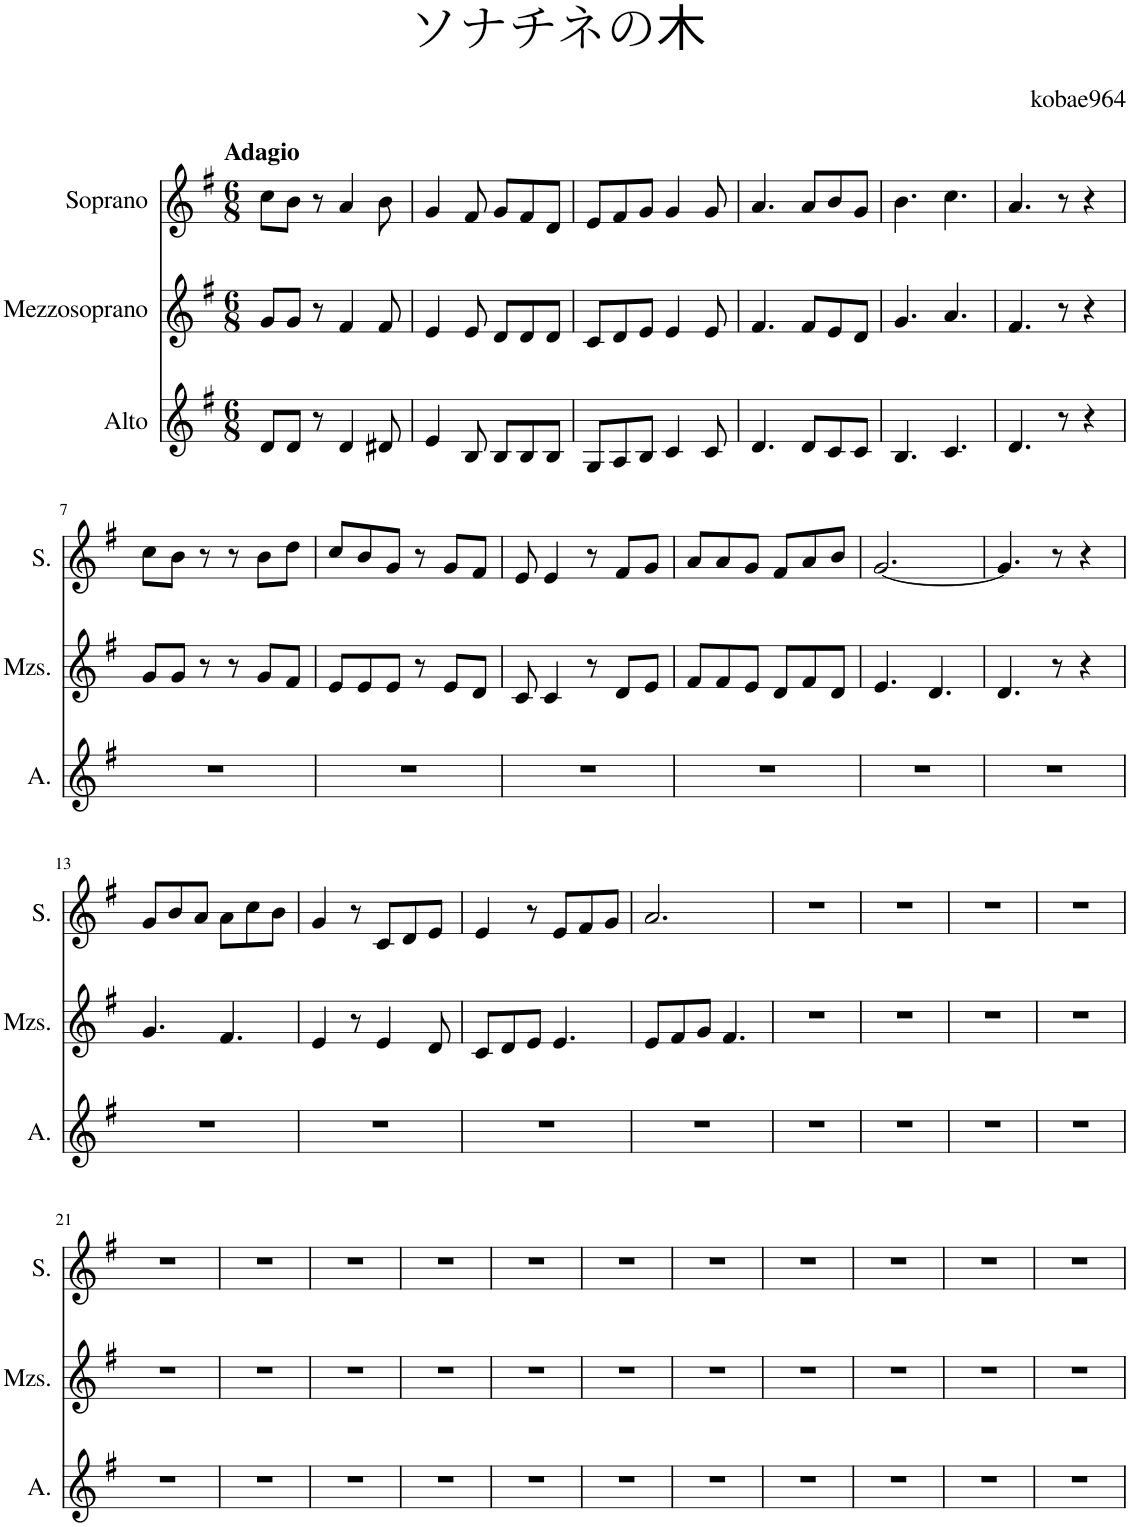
**kern	**kern	**kern
*part3	*part2	*part1
*staff3	*staff2	*staff1
*I"Alto	*I"Mezzosoprano	*I"Soprano
*I'A.	*I'Mzs.	*I'S.
*clefG2	*clefG2	*clefG2
*k[f#]	*k[f#]	*k[f#]
*M6/8	*M6/8	*M6/8
=1	=1	=1
!	!	!LO:TX:a:B:t=Adagio
8d/L	8g/L	8cc\L
8d/J	8g/J	8b\J
8r	8r	8r
4d/	4f#/	4a/
8d#X/	8f#/	8b\
=2	=2	=2
4e/	4e/	4g/
8B/	8e/	8f#/
8B/L	8d/L	8g/L
8B/	8d/	8f#/
8B/J	8d/J	8d/J
=3	=3	=3
8G/L	8c/L	8e/L
8A/	8d/	8f#/
8B/J	8e/J	8g/J
4c/	4e/	4g/
8c/	8e/	8g/
=4	=4	=4
4.d/	4.f#/	4.a/
8d/L	8f#/L	8a/L
8c/	8e/	8b/
8c/J	8d/J	8g/J
=5	=5	=5
4.B/	4.g/	4.b\
4.c/	4.a/	4.cc\
=6	=6	=6
4.d/	4.f#/	4.a/
8r	8r	8r
4r	4r	4r
!!LO:LB:g=z
=7	=7	=7
2.r	8g/L	8cc\L
.	8g/J	8b\J
.	8r	8r
.	8r	8r
.	8g/L	8b\L
.	8f#/J	8dd\J
=8	=8	=8
2.r	8e/L	8cc/L
.	8e/	8b/
.	8e/J	8g/J
.	8r	8r
.	8e/L	8g/L
.	8d/J	8f#/J
=9	=9	=9
2.r	8c/	8e/
.	4c/	4e/
.	8r	8r
.	8d/L	8f#/L
.	8e/J	8g/J
=10	=10	=10
2.r	8f#/L	8a/L
.	8f#/	8a/
.	8e/J	8g/J
.	8d/L	8f#/L
.	8f#/	8a/
.	8d/J	8b/J
=11	=11	=11
2.r	4.e/	[2.g/
.	4.d/	.
=12	=12	=12
2.r	4.d/	4.g/]
.	8r	8r
.	4r	4r
!!LO:LB:g=z
=13	=13	=13
2.r	4.g/	8g/L
.	.	8b/
.	.	8a/J
.	4.f#/	8a\L
.	.	8cc\
.	.	8b\J
=14	=14	=14
2.r	4e/	4g/
.	8r	8r
.	4e/	8c/L
.	.	8d/
.	8d/	8e/J
=15	=15	=15
2.r	8c/L	4e/
.	8d/	.
.	8e/J	8r
.	4.e/	8e/L
.	.	8f#/
.	.	8g/J
=16	=16	=16
2.r	8e/L	2.a/
.	8f#/	.
.	8g/J	.
.	4.f#/	.
=17	=17	=17
2.r	2.r	2.r
=18	=18	=18
2.r	2.r	2.r
=19	=19	=19
2.r	2.r	2.r
=20	=20	=20
2.r	2.r	2.r
!!LO:LB:g=z
=21	=21	=21
2.r	2.r	2.r
=22	=22	=22
2.r	2.r	2.r
=23	=23	=23
2.r	2.r	2.r
=24	=24	=24
2.r	2.r	2.r
=25	=25	=25
2.r	2.r	2.r
=26	=26	=26
2.r	2.r	2.r
=27	=27	=27
2.r	2.r	2.r
=28	=28	=28
2.r	2.r	2.r
=29	=29	=29
2.r	2.r	2.r
=30	=30	=30
2.r	2.r	2.r
=31	=31	=31
2.r	2.r	2.r
=	=	=
*-	*-	*-
